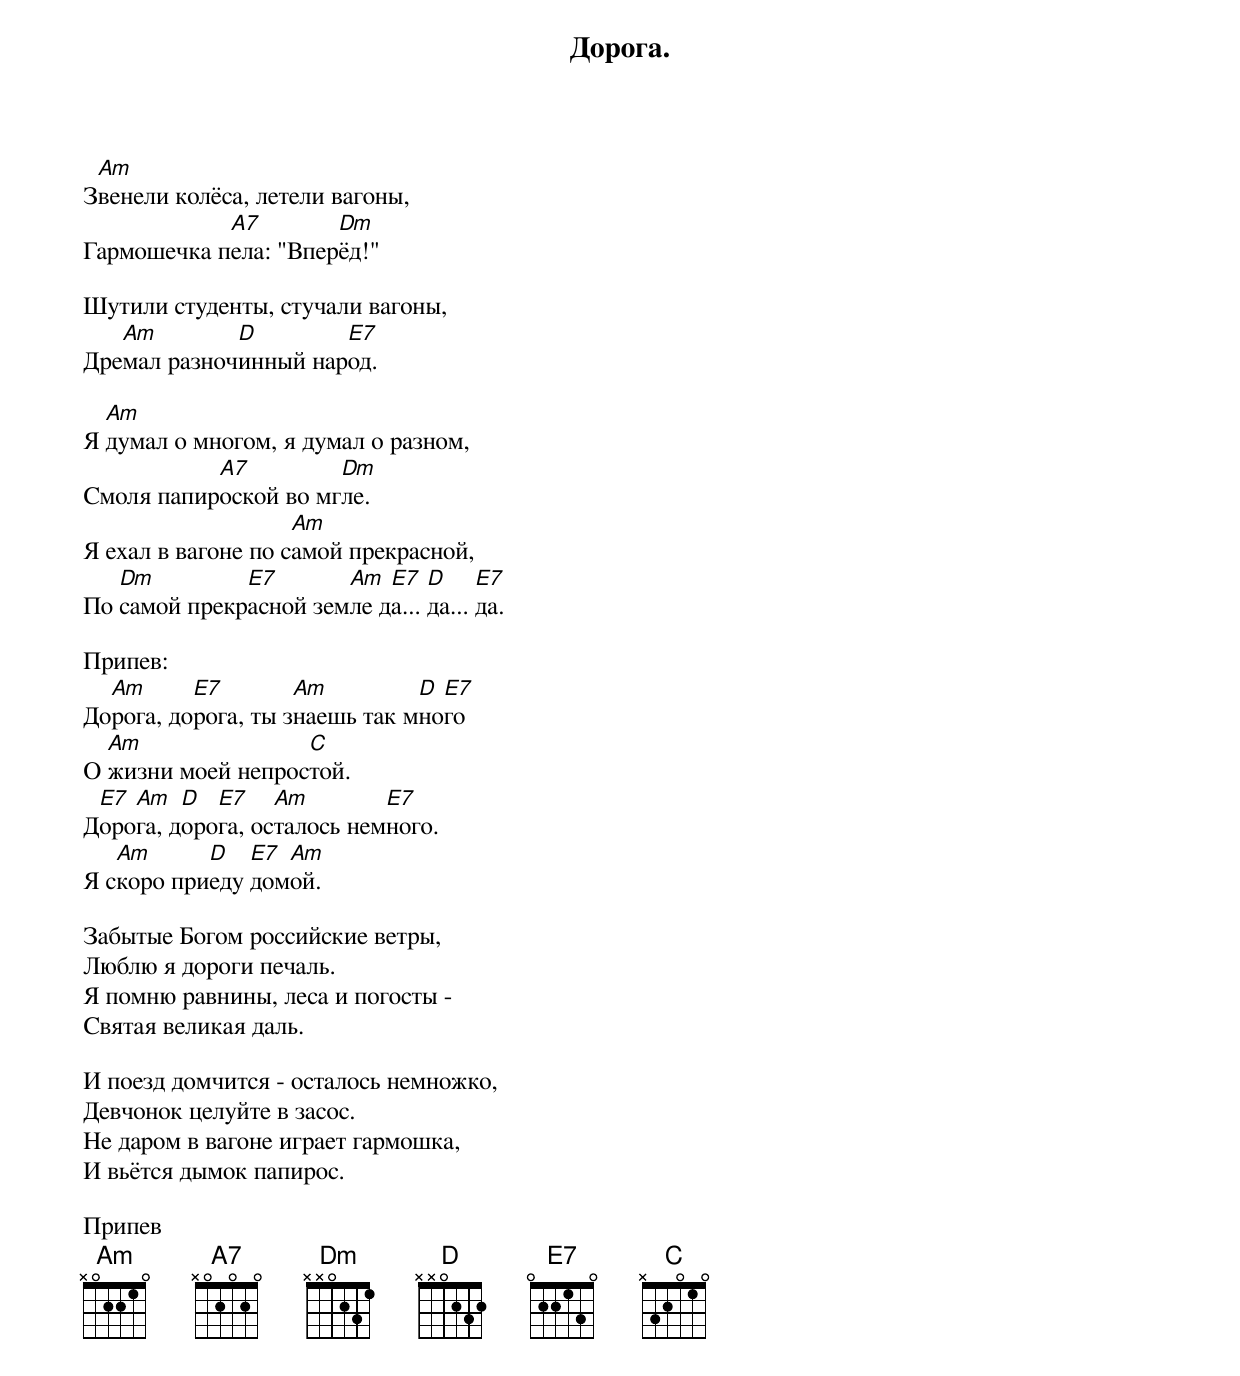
          Дорога.

 Am
Звенели колёса, летели вагоны,
            A7        Dm
Гармошечка пела: "Вперёд!"

Шутили студенты, стучали вагоны,
   Am        D        E7
Дремал разночинный народ.

  Am
Я думал о многом, я думал о разном,
           A7         Dm
Смоля папироской во мгле.
                    Am
Я ехал в вагоне по самой прекрасной,
   Dm         E7       Am  E7   D     E7
По самой прекрасной земле да... да... да.

Припев:
  Am      E7        Am         D E7
Дорога, дорога, ты знаешь так много
  Am               C
О жизни моей непростой.
 E7 Am   D  E7    Am        E7
Дорога, дорога, осталось немного.
   Am      D   E7 Am
Я скоро приеду домой.

Забытые Богом российские ветры,
Люблю я дороги печаль.
Я помню равнины, леса и погосты -
Святая великая даль.

И поезд домчится - осталось немножко,
Девчонок целуйте в засос.
Hе даром в вагоне играет гармошка,
И вьётся дымок папирос.

Припев
